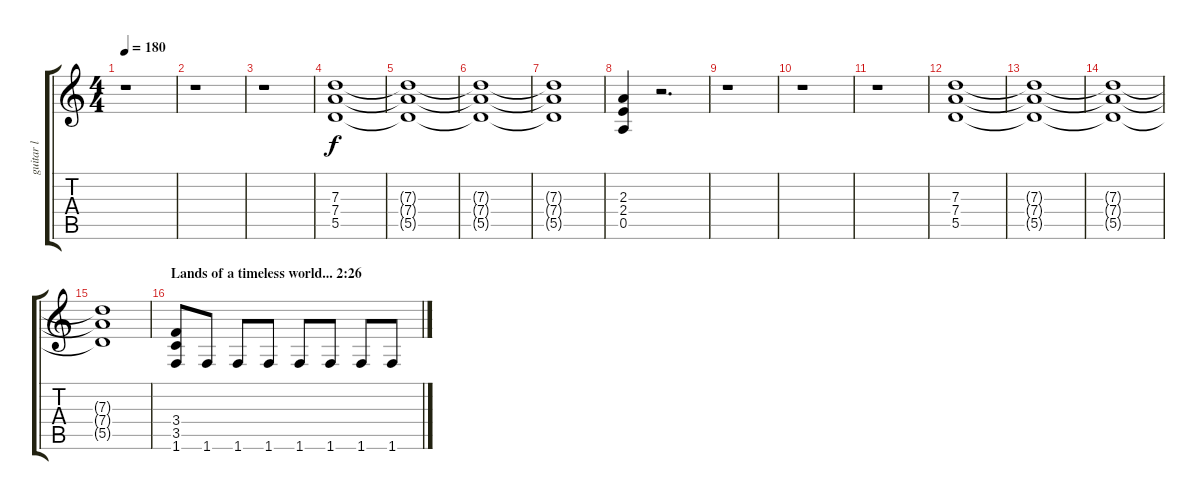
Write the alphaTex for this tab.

\track ("guitar l" "guitar l") {instrument overdrivenguitar}
\staff {score tabs}
\tuning (E4 B3 G3 D3 A2 E2) {hide}
\ts (4 4)
\tempo 180
\clef g2
\ks c
r.1{dy f} |
r.1 |
r.1 |
(7.3 7.4 5.5).1 |
(7.3{t} 7.4{t} 5.5{t}).1 |
(7.3{t} 7.4{t} 5.5{t}).1 |
(7.3{t} 7.4{t} 5.5{t}).1 |
(2.3 2.4 0.5).4 r.2{d} |
r.1 |
r.1 |
r.1 |
(7.3 7.4 5.5).1 |
(7.3{t} 7.4{t} 5.5{t}).1 |
(7.3{t} 7.4{t} 5.5{t}).1 |
(7.3{t} 7.4{t} 5.5{t}).1 |
\section ("" "Lands of a timeless world... 2:26")
(3.4 3.5 1.6).8 1.6.8 1.6.8 1.6.8 1.6.8 1.6.8 1.6.8 1.6.8
